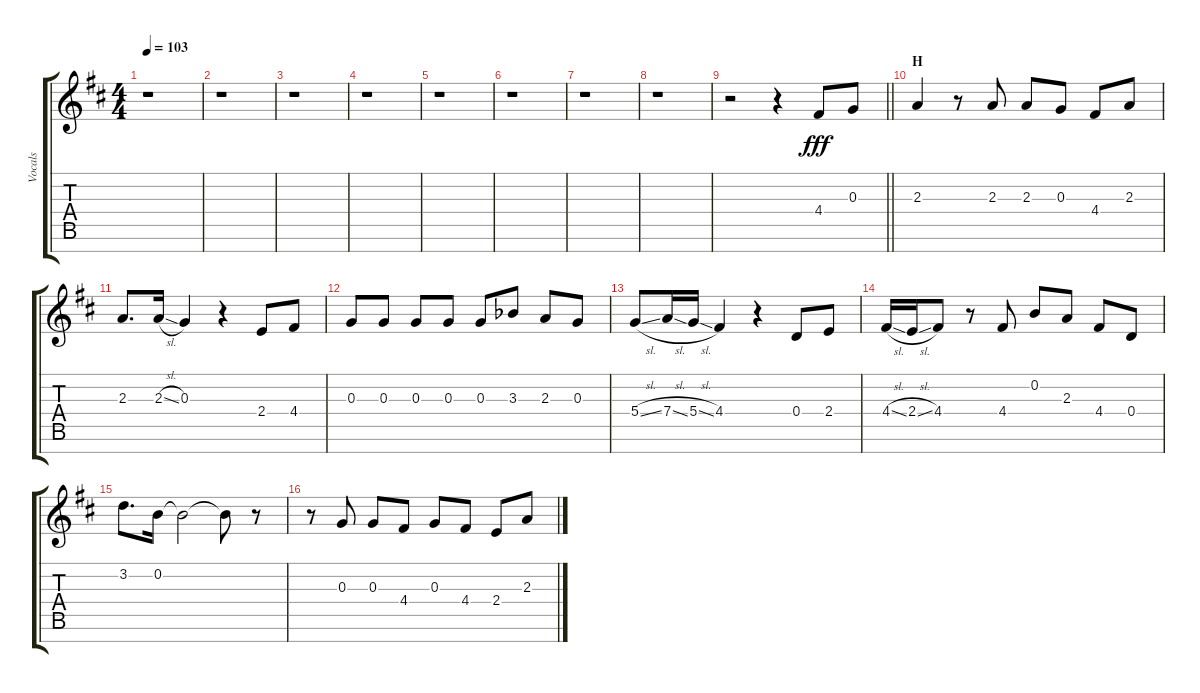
\track ("Vocals" "Vocals") {instrument voiceoohs}
\staff {score tabs}
\tuning (E5 B4 G4 D4 A3 E3 B2) {hide}
\ts (4 4)
\tempo 103
\clef g2
\ks d
r.1{dy fff} |
r.1 |
r.1 |
r.1 |
r.1 |
r.1 |
r.1 |
r.1 |
\barLineRight lightlight
r.2 r.4 4.4.8 0.3.8 |
\section ("" "H")
2.3.4 r.8 2.3.8 2.3.8 0.3.8 4.4.8 2.3.8 |
2.3.8{d} 2.3{sl}.16 0.3.4 r.4 2.4.8 4.4.8 |
0.3.8 0.3.8 0.3.8 0.3.8 0.3.8 3.3{acc b}.8 2.3.8 0.3.8 |
5.4{sl}.8 7.4{sl}.16 5.4{sl}.16 4.4.4 r.4 0.4.8 2.4.8 |
4.4{sl}.16 2.4{sl}.16 4.4.8 r.8 4.4.8 0.2.8 2.3.8 4.4.8 0.4.8 |
3.2.8{d} 0.2.16 0.2{t}.2 0.2{t}.8 r.8 |
r.8 0.3.8 0.3.8 4.4.8 0.3.8 4.4.8 2.4.8 2.3.8
